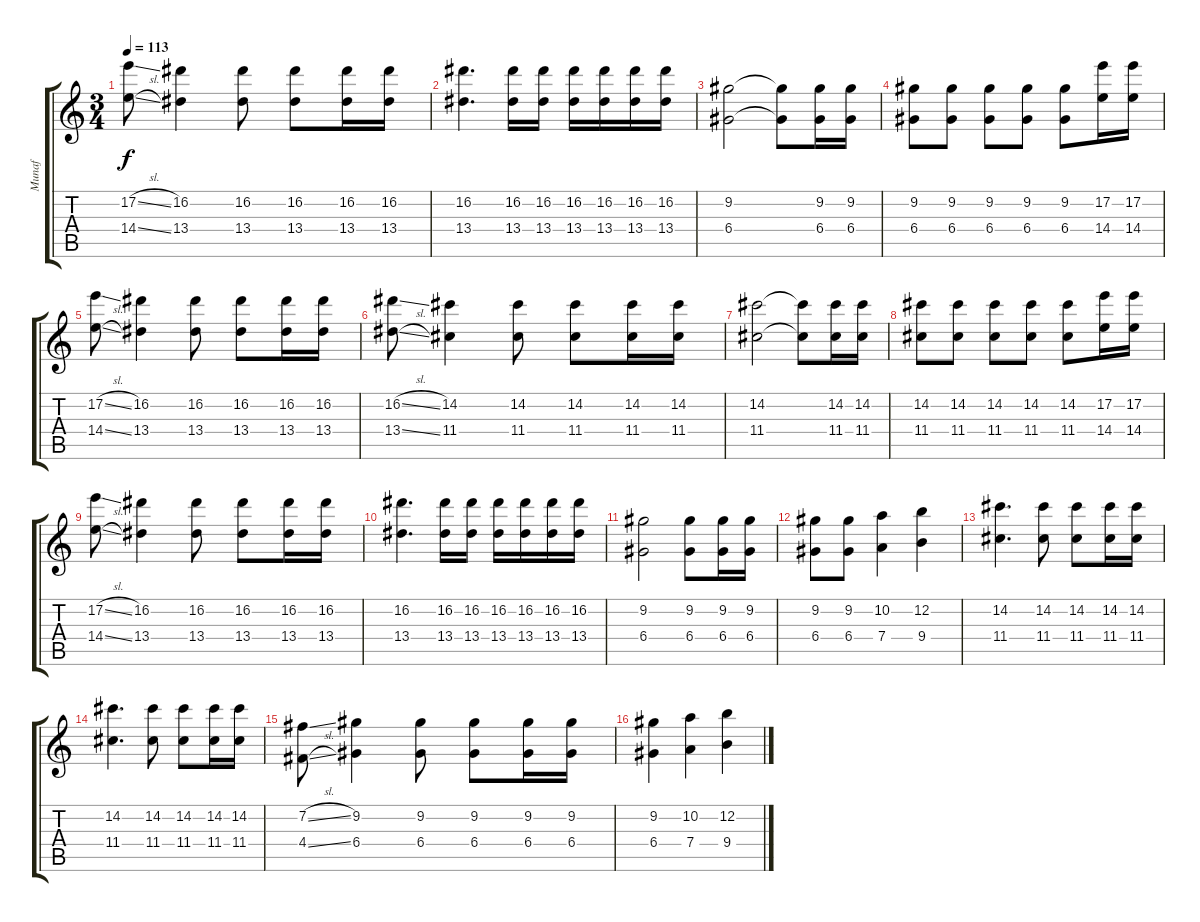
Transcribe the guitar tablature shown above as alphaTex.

\track ("Munaf" "Munaf") {instrument electricguitarclean}
\staff {score tabs}
\tuning (E4 B3 G3 D3 A2 E2) {hide}
\ts (3 4)
\tempo 113
\clef g2
\ks c
(17.2{sl} 14.4{sl}).8{dy f} (16.2 13.4).4 (16.2 13.4).8 (16.2 13.4).8 (16.2 13.4).16 (16.2 13.4).16 |
(16.2 13.4).4{d} (16.2 13.4).16 (16.2 13.4).16 (16.2 13.4).16 (16.2 13.4).16 (16.2 13.4).16 (16.2 13.4).16 |
(9.2 6.4).2 (9.2{t} 6.4{t}).8 (9.2 6.4).16 (9.2 6.4).16 |
(9.2 6.4).8 (9.2 6.4).8 (9.2 6.4).8 (9.2 6.4).8 (9.2 6.4).8 (17.2 14.4).16 (17.2 14.4).16 |
(17.2{sl} 14.4{sl}).8 (16.2 13.4).4 (16.2 13.4).8 (16.2 13.4).8 (16.2 13.4).16 (16.2 13.4).16 |
(16.2{sl} 13.4{sl}).8 (14.2 11.4).4 (14.2 11.4).8 (14.2 11.4).8 (14.2 11.4).16 (14.2 11.4).16 |
(14.2 11.4).2 (14.2{t} 11.4{t}).8 (14.2 11.4).16 (14.2 11.4).16 |
(14.2 11.4).8 (14.2 11.4).8 (14.2 11.4).8 (14.2 11.4).8 (14.2 11.4).8 (17.2 14.4).16 (17.2 14.4).16 |
(17.2{sl} 14.4{sl}).8 (16.2 13.4).4 (16.2 13.4).8 (16.2 13.4).8 (16.2 13.4).16 (16.2 13.4).16 |
(16.2 13.4).4{d} (16.2 13.4).16 (16.2 13.4).16 (16.2 13.4).16 (16.2 13.4).16 (16.2 13.4).16 (16.2 13.4).16 |
(9.2 6.4).2 (9.2 6.4).8 (9.2 6.4).16 (9.2 6.4).16 |
(9.2 6.4).8 (9.2 6.4).8 (10.2 7.4).4 (12.2 9.4).4 |
(14.2 11.4).4{d} (14.2 11.4).8 (14.2 11.4).8 (14.2 11.4).16 (14.2 11.4).16 |
(14.2 11.4).4{d} (14.2 11.4).8 (14.2 11.4).8 (14.2 11.4).16 (14.2 11.4).16 |
(7.2{sl} 4.4{sl}).8 (9.2 6.4).4 (9.2 6.4).8 (9.2 6.4).8 (9.2 6.4).16 (9.2 6.4).16 |
(9.2 6.4).4 (10.2 7.4).4 (12.2 9.4).4
